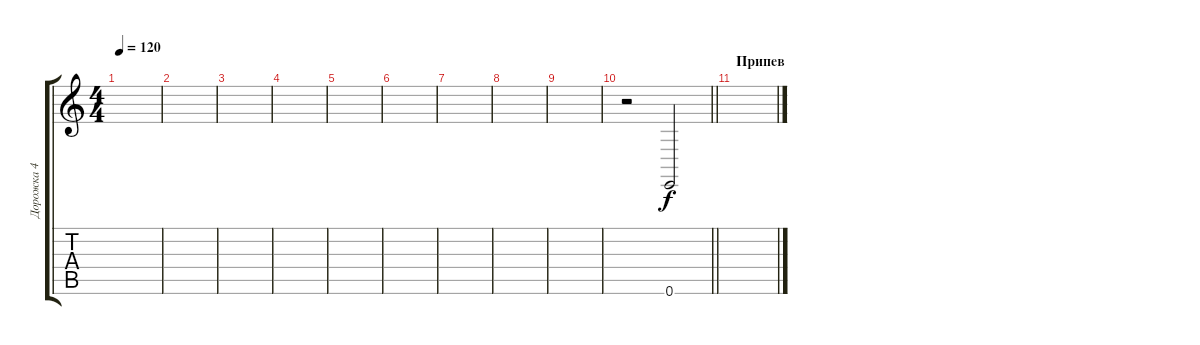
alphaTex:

\track ("Дорожка 4" "Дорожка 4") {instrument seashore}
\staff {score tabs}
\tuning (E4 B3 G3 D3 A2 E2) {hide}
\ts (4 4)
\tempo 120
\clef g2
\ks c
|
|
|
|
|
|
|
|
|
\barLineRight lightlight
r.2 0.6.2 |
\section ("" "Припев")
